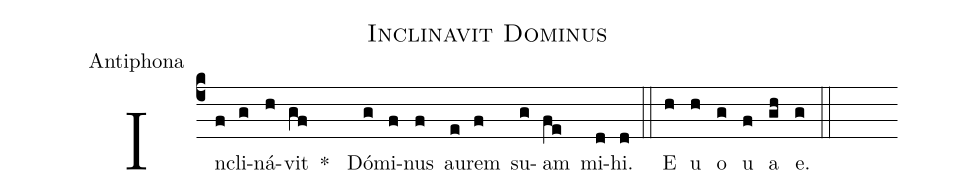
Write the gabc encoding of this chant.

name:Inclinavit Dominus;
office-part:Antiphona;
%%
(c4) In(f)cli(g)ná(h)vit(gf) * () Dó(g)mi(f)nus(f) au(e)rem(f) su(g)am(fe) mi(d)hi.(d) (::) E(h) u(h) o(g) u(f) a(gh) e.(g) (::)
